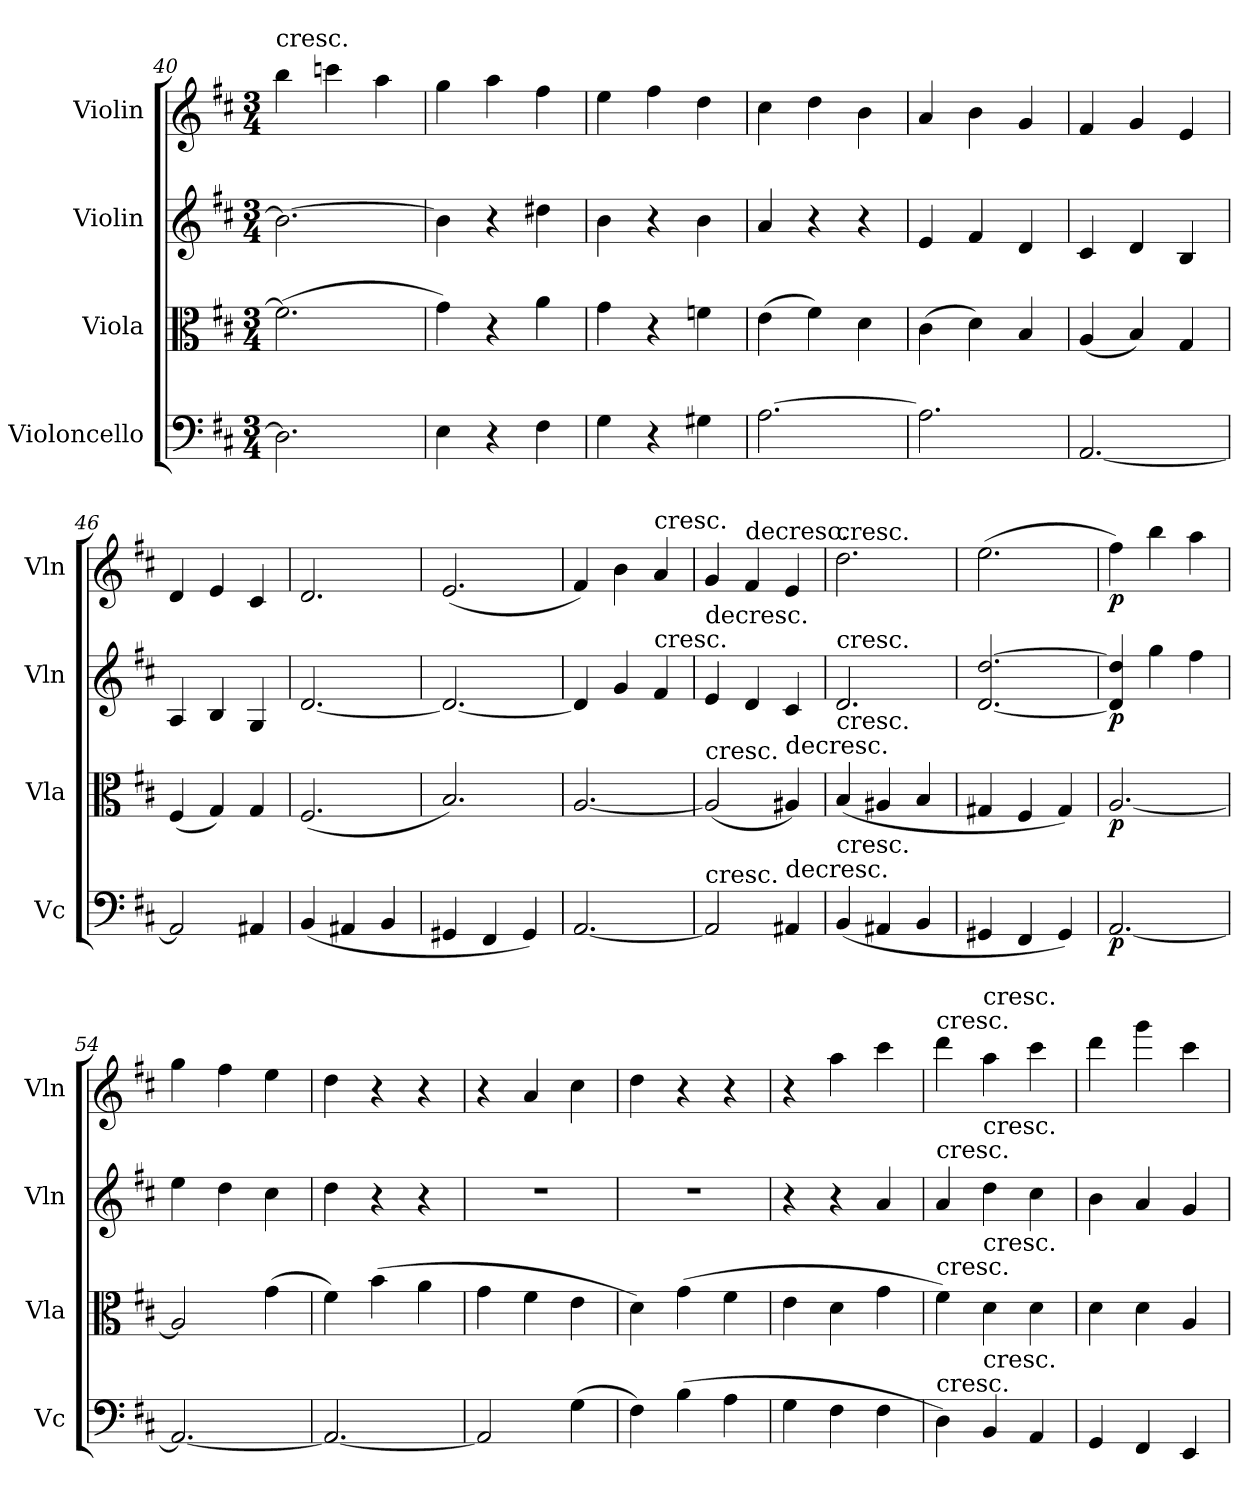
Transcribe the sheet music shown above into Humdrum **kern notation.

**kern	**dynam	**kern	**dynam	**kern	**dynam	**kern	**dynam
*part4	*part4	*part3	*part3	*part2	*part2	*part1	*part1
*staff4	*staff4	*staff3	*staff3	*staff2	*staff2	*staff1	*staff1
*I"Violoncello	*	*I"Viola	*	*I"Violin	*	*I"Violin	*
*I'Vc	*	*I'Vla	*	*I'Vln	*	*I'Vln	*
*clefF4	*	*clefC3	*	*clefG2	*	*clefG2	*
*k[f#c#]	*	*k[f#c#]	*	*k[f#c#]	*	*k[f#c#]	*
*D:	*	*D:	*	*D:	*	*D:	*
*M3/4	*	*M3/4	*	*M3/4	*	*M3/4	*
=40	=40	=40	=40	=40	=40	=40	=40
!	!	!	!	!	!	!LO:TX:t=cresc.	!
2.D#\]	.	(2.f#\]	.	2.b\_	.	4bb\	.
.	.	.	.	.	.	4cccn\	.
.	.	.	.	.	.	4aa\	.
=41	=41	=41	=41	=41	=41	=41	=41
4E\	.	4g\)	.	4b\]	.	4gg\	.
4r	.	4r	.	4r	.	4aa\	.
4F#\	.	4a\	.	4dd#X\	.	4ff#\	.
=42	=42	=42	=42	=42	=42	=42	=42
4G\	.	4g\	.	4b\	.	4ee\	.
4r	.	4r	.	4r	.	4ff#\	.
4G#X\	.	4fn\	.	4b\	.	4dd\	.
=43	=43	=43	=43	=43	=43	=43	=43
[2.A\	.	(4e\	.	4a/	.	4cc#\	.
.	.	4f#\)	.	4r	.	4dd\	.
.	.	4d\	.	4r	.	4b\	.
=44	=44	=44	=44	=44	=44	=44	=44
2.A\]	.	(4c#\	.	4e/	.	4a/	.
.	.	4d\)	.	4f#/	.	4b\	.
.	.	4B/	.	4d/	.	4g/	.
=45	=45	=45	=45	=45	=45	=45	=45
[2.AA/	.	(4A/	.	4c#/	.	4f#/	.
.	.	4B/)	.	4d/	.	4g/	.
.	.	4G/	.	4B/	.	4e/	.
=46	=46	=46	=46	=46	=46	=46	=46
2AA/]	.	(4F#/	.	4A/	.	4d/	.
.	.	4G/)	.	4B/	.	4e/	.
4AA#X/	.	4G/	.	4G/	.	4c#/	.
=47	=47	=47	=47	=47	=47	=47	=47
(4BB/	.	(2.F#/	.	[2.d/	.	2.d/	.
4AA#X/	.	.	.	.	.	.	.
4BB/	.	.	.	.	.	.	.
=48	=48	=48	=48	=48	=48	=48	=48
4GG#X/	.	2.B/)	.	2.d/_	.	(2.e/	.
4FF#/	.	.	.	.	.	.	.
4GG#/)	.	.	.	.	.	.	.
=49	=49	=49	=49	=49	=49	=49	=49
[2.AA/	.	[2.A/	.	4d/]	.	4f#/)	.
.	.	.	.	4g/	.	4b\	.
!	!	!	!	!	!	!LO:TX:t=cresc.	!
!	!	!	!	!LO:TX:t=cresc.	!	!	!
.	.	.	.	4f#/	.	4a/	.
=50	=50	=50	=50	=50	=50	=50	=50
!	!	!	!	!LO:TX:t=decresc.	!	!	!
!	!	!LO:TX:t=cresc.	!	!	!	!	!
!LO:TX:t=cresc.	!	!	!	!	!	!	!
2AA/]	.	(2A/]	.	4e/	.	4g/	.
!	!	!	!	!	!	!LO:TX:t=decresc.	!
.	.	.	.	4d/	.	4f#/	.
!	!	!LO:TX:t=decresc.	!	!	!	!	!
!LO:TX:t=decresc.	!	!	!	!	!	!	!
4AA#X/	.	4A#X/)	.	4c#/	.	4e/	.
=51	=51	=51	=51	=51	=51	=51	=51
!	!	!	!	!	!	!LO:TX:t=cresc.	!
!	!	!	!	!LO:TX:t=cresc.	!	!	!
!	!	!LO:TX:t=cresc.	!	!	!	!	!
!LO:TX:t=cresc.	!	!	!	!	!	!	!
(4BB/	.	(4B/	.	2.d/	.	2.dd\	.
4AA#X/	.	4A#X/	.	.	.	.	.
4BB/	.	4B/	.	.	.	.	.
=52	=52	=52	=52	=52	=52	=52	=52
4GG#X/	.	4G#X/	.	[2.d/ [2.dd/	.	(2.ee\	.
4FF#/	.	4F#/	.	.	.	.	.
4GG#/)	.	4G#/)	.	.	.	.	.
=53	=53	=53	=53	=53	=53	=53	=53
[2.AA/	p	[2.A/	p	4d]/ 4dd]/	p	4ff#\)	p
.	.	.	.	4gg\	.	4bb\	.
.	.	.	.	4ff#\	.	4aa\	.
=54	=54	=54	=54	=54	=54	=54	=54
2.AA/_	.	2A/]	.	4ee\	.	4gg\	.
.	.	.	.	4dd\	.	4ff#\	.
.	.	(4g\	.	4cc#\	.	4ee\	.
=55	=55	=55	=55	=55	=55	=55	=55
2.AA/_	.	4f#\)	.	4dd\	.	4dd\	.
.	.	(4b\	.	4r	.	4r	.
.	.	4a\	.	4r	.	4r	.
=56	=56	=56	=56	=56	=56	=56	=56
2AA/]	.	4g\	.	2.r	.	4r	.
.	.	4f#\	.	.	.	4a/	.
(4G\	.	4e\	.	.	.	4cc#\	.
=57	=57	=57	=57	=57	=57	=57	=57
4F#\)	.	4d\)	.	2.r	.	4dd\	.
(4B\	.	(4g\	.	.	.	4r	.
4A\	.	4f#\	.	.	.	4r	.
=58	=58	=58	=58	=58	=58	=58	=58
4G\	.	4e\	.	4r	.	4r	.
4F#\	.	4d\	.	4r	.	4aa\	.
4F#\	.	4g\	.	4a/	.	4ccc#\	.
=59	=59	=59	=59	=59	=59	=59	=59
!	!	!	!	!	!	!LO:TX:t=cresc.	!
!	!	!	!	!LO:TX:t=cresc.	!	!	!
!	!	!LO:TX:t=cresc.	!	!	!	!	!
!LO:TX:t=cresc.	!	!	!	!	!	!	!
4D\)	.	4f#\)	.	4a/	.	4ddd\	.
!	!	!	!	!	!	!LO:TX:t=cresc.	!
!	!	!	!	!LO:TX:t=cresc.	!	!	!
!	!	!LO:TX:t=cresc.	!	!	!	!	!
!LO:TX:t=cresc.	!	!	!	!	!	!	!
4BB/	.	4d\	.	4dd\	.	4aa\	.
4AA/	.	4d\	.	4cc#\	.	4ccc#\	.
=60	=60	=60	=60	=60	=60	=60	=60
4GG/	.	4d\	.	4b\	.	4ddd\	.
4FF#/	.	4d\	.	4a/	.	4ggg\	.
4EE/	.	4A/	.	4g/	.	4ccc#\	.
=	=	=	=	=	=	=	=
*-	*-	*-	*-	*-	*-	*-	*-
